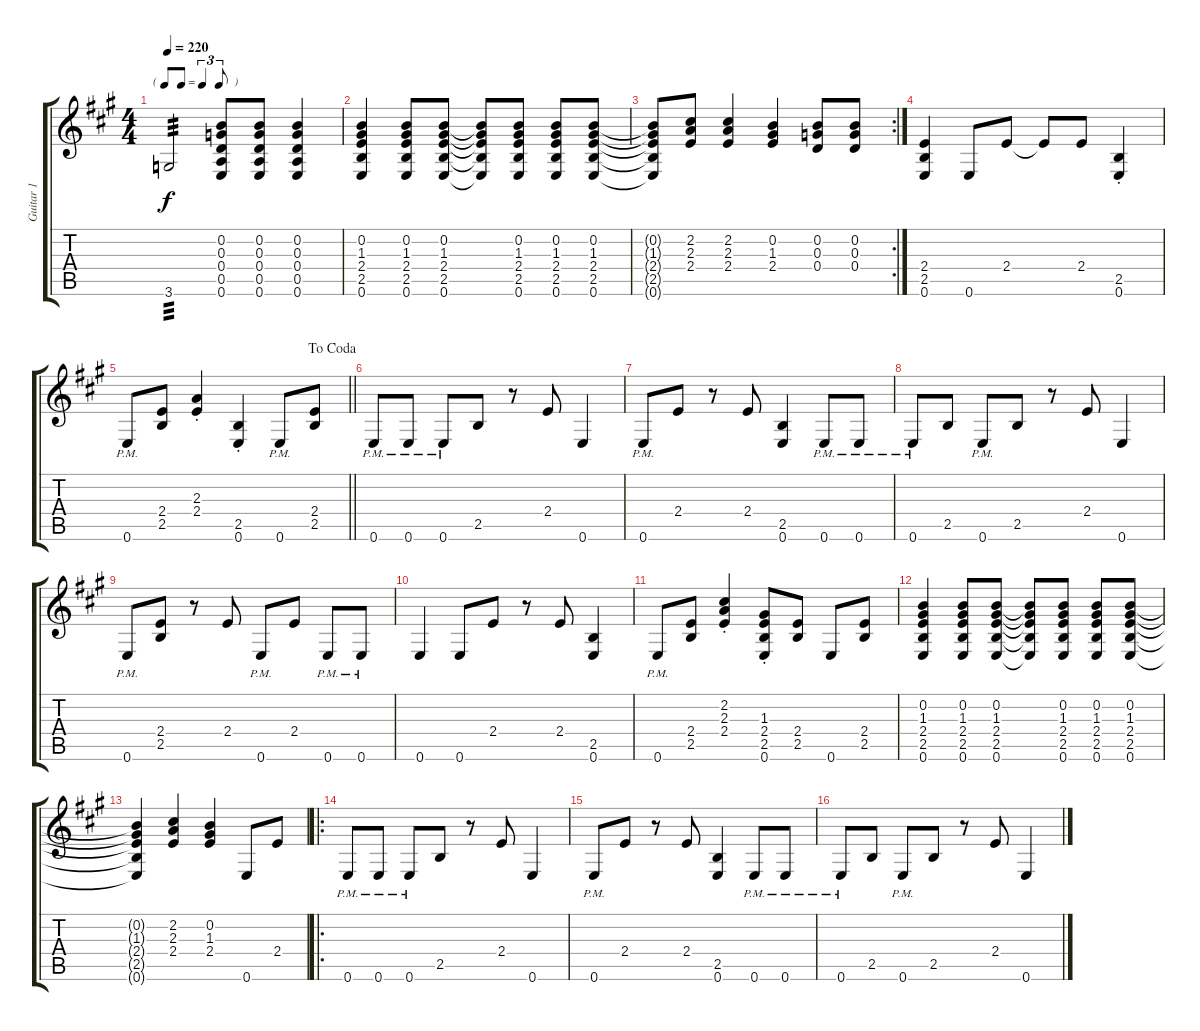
\track ("Guitar 1" "Guitar 1") {instrument overdrivenguitar}
\staff {score tabs}
\tuning (E4 B3 G3 D3 A2 E2) {hide}
\ts (4 4)
\tf triplet8th
\tempo 220
\clef g2
\ks a
3.6.2{tp 3 dy f} (0.2 0.3 0.4 0.5 0.6).8 (0.2 0.3 0.4 0.5 0.6).8 (0.2 0.3 0.4 0.5 0.6).4 |
(0.2 1.3 2.4 2.5 0.6).4 (0.2 1.3 2.4 2.5 0.6).8 (0.2 1.3 2.4 2.5 0.6).8 (0.2{t} 1.3{t} 2.4{t} 2.5{t} 0.6{t}).8 (0.2 1.3 2.4 2.5 0.6).8 (0.2 1.3 2.4 2.5 0.6).8 (0.2 1.3 2.4 2.5 0.6).8 |
\rc 2
(0.2{t} 1.3{t} 2.4{t} 2.5{t} 0.6{t}).8 (2.2 2.3 2.4).8 (2.2 2.3 2.4).4 (0.2 1.3 2.4).4 (0.2 0.3 0.4).8 (0.2 0.3 0.4).8 |
(2.4 2.5 0.6).4 0.6.8 2.4.8 2.4{t}.8 2.4.8 (2.5{st} 0.6{st}).4 |
\jump dacoda
\barLineRight lightlight
0.6{pm}.8 (2.4 2.5).8 (2.3{st} 2.4{st}).4 (2.5{st} 0.6{st}).4 0.6{pm}.8 (2.4 2.5).8 |
0.6{pm}.8 0.6{pm}.8 0.6{pm}.8 2.5.8 r.8 2.4.8 0.6.4 |
0.6{pm}.8 2.4.8 r.8 2.4.8 (2.5 0.6).4 0.6{pm}.8 0.6{pm}.8 |
0.6{pm}.8 2.5.8 0.6{pm}.8 2.5.8 r.8 2.4.8 0.6.4 |
0.6{pm}.8 (2.4 2.5).8 r.8 2.4.8 0.6{pm}.8 2.4.8 0.6{pm}.8 0.6{pm}.8 |
0.6.4 0.6.8 2.4.8 r.8 2.4.8 (2.5 0.6).4 |
0.6{pm}.8 (2.4 2.5).8 (2.2{st} 2.3{st} 2.4{st}).4 (1.3{st} 2.4{st} 2.5{st} 0.6{st}).8 (2.4 2.5).8 0.6.8 (2.4 2.5).8 |
(0.2 1.3 2.4 2.5 0.6).4 (0.2 1.3 2.4 2.5 0.6).8 (0.2 1.3 2.4 2.5 0.6).8 (0.2{t} 1.3{t} 2.4{t} 2.5{t} 0.6{t}).8 (0.2 1.3 2.4 2.5 0.6).8 (0.2 1.3 2.4 2.5 0.6).8 (0.2 1.3 2.4 2.5 0.6).8 |
(0.2{t} 1.3{t} 2.4{t} 2.5{t} 0.6{t}).4 (2.2 2.3 2.4).4 (0.2 1.3 2.4).4 0.6.8 2.4.8 |
\ro
0.6{pm}.8 0.6{pm}.8 0.6{pm}.8 2.5.8 r.8 2.4.8 0.6.4 |
0.6{pm}.8 2.4.8 r.8 2.4.8 (2.5 0.6).4 0.6{pm}.8 0.6{pm}.8 |
0.6{pm}.8 2.5.8 0.6{pm}.8 2.5.8 r.8 2.4.8 0.6.4
